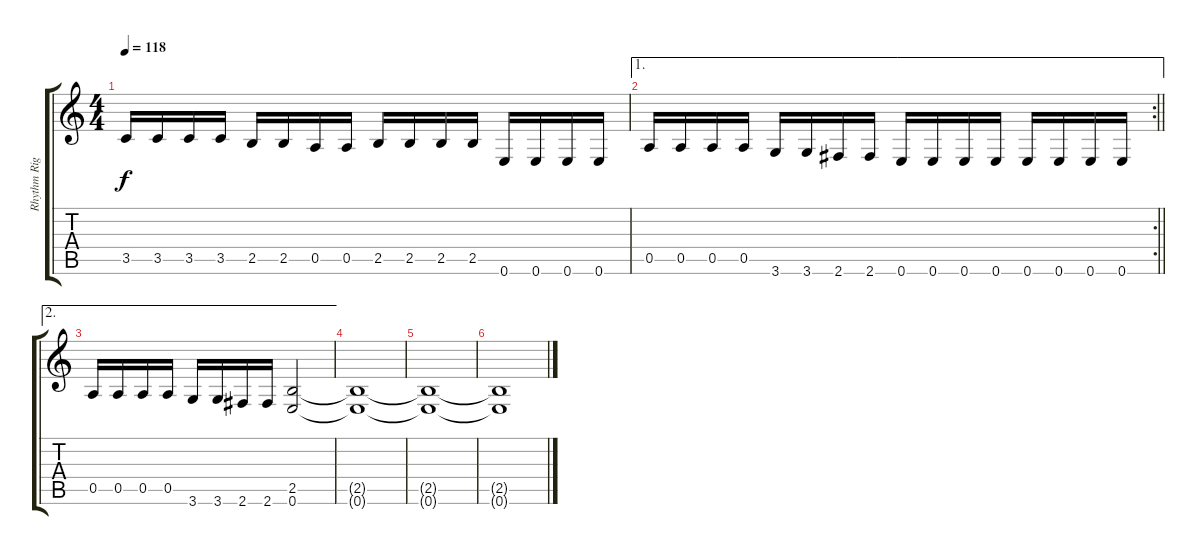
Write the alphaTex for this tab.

\track ("Rhythm Right" "Rhythm Rig") {instrument overdrivenguitar}
\staff {score tabs}
\tuning (E4 B3 G3 D3 A2 E2) {hide}
\ts (4 4)
\tempo 118
\clef g2
\ks c
3.5.16{dy f} 3.5.16 3.5.16 3.5.16 2.5.16 2.5.16 0.5.16 0.5.16 2.5.16 2.5.16 2.5.16 2.5.16 0.6.16 0.6.16 0.6.16 0.6.16 |
\ae 1
\rc 2
\barLineRight lightlight
0.5.16 0.5.16 0.5.16 0.5.16 3.6.16 3.6.16 2.6.16 2.6.16 0.6.16 0.6.16 0.6.16 0.6.16 0.6.16 0.6.16 0.6.16 0.6.16 |
\ae 2
0.5.16 0.5.16 0.5.16 0.5.16 3.6.16 3.6.16 2.6.16 2.6.16 (2.5 0.6).2 |
(2.5{t} 0.6{t}).1 |
(2.5{t} 0.6{t}).1 |
(2.5{t} 0.6{t}).1
